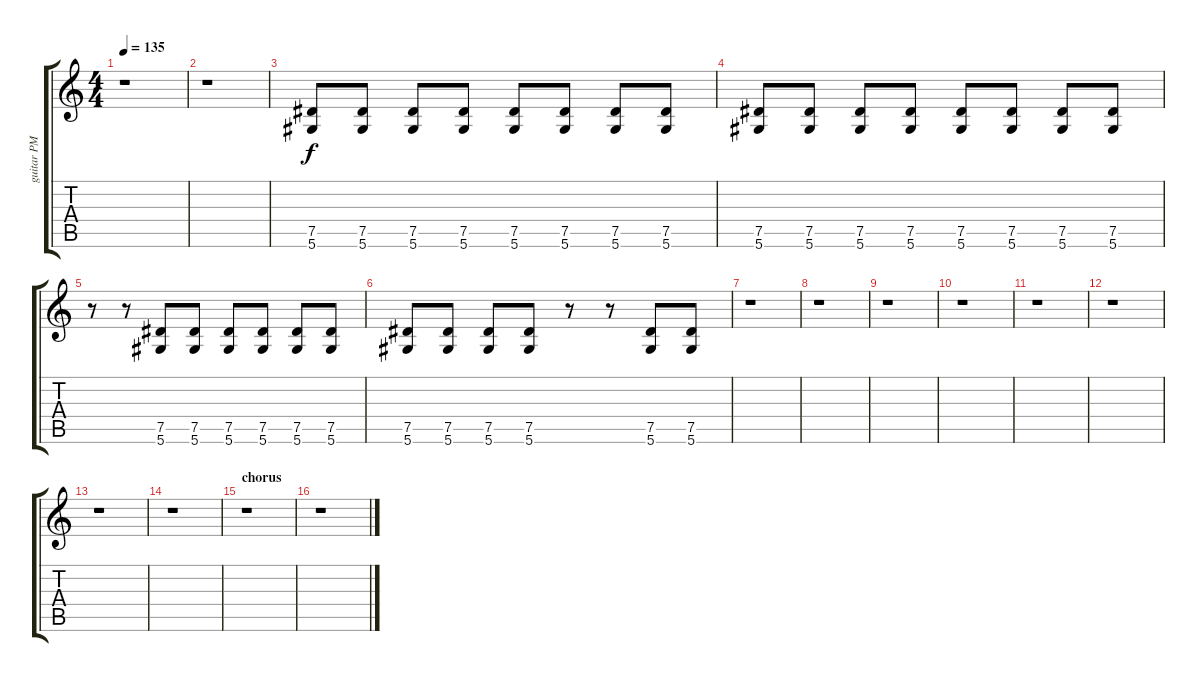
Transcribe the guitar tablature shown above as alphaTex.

\track ("guitar PM" "guitar PM") {instrument electricguitarmuted}
\staff {score tabs}
\tuning (Eb4 Bb3 Gb3 Db3 Ab2 Eb2) {hide}
\ts (4 4)
\tempo 135
\clef g2
\ks c
r.1{dy f} |
r.1 |
(7.5 5.6).8 (7.5 5.6).8 (7.5 5.6).8 (7.5 5.6).8 (7.5 5.6).8 (7.5 5.6).8 (7.5 5.6).8 (7.5 5.6).8 |
(7.5 5.6).8 (7.5 5.6).8 (7.5 5.6).8 (7.5 5.6).8 (7.5 5.6).8 (7.5 5.6).8 (7.5 5.6).8 (7.5 5.6).8 |
r.8 r.8 (7.5 5.6).8 (7.5 5.6).8 (7.5 5.6).8 (7.5 5.6).8 (7.5 5.6).8 (7.5 5.6).8 |
(7.5 5.6).8 (7.5 5.6).8 (7.5 5.6).8 (7.5 5.6).8 r.8 r.8 (7.5 5.6).8 (7.5 5.6).8 |
r.1 |
r.1 |
r.1 |
r.1 |
r.1 |
r.1 |
r.1 |
r.1 |
\section ("" "chorus")
r.1 |
r.1
